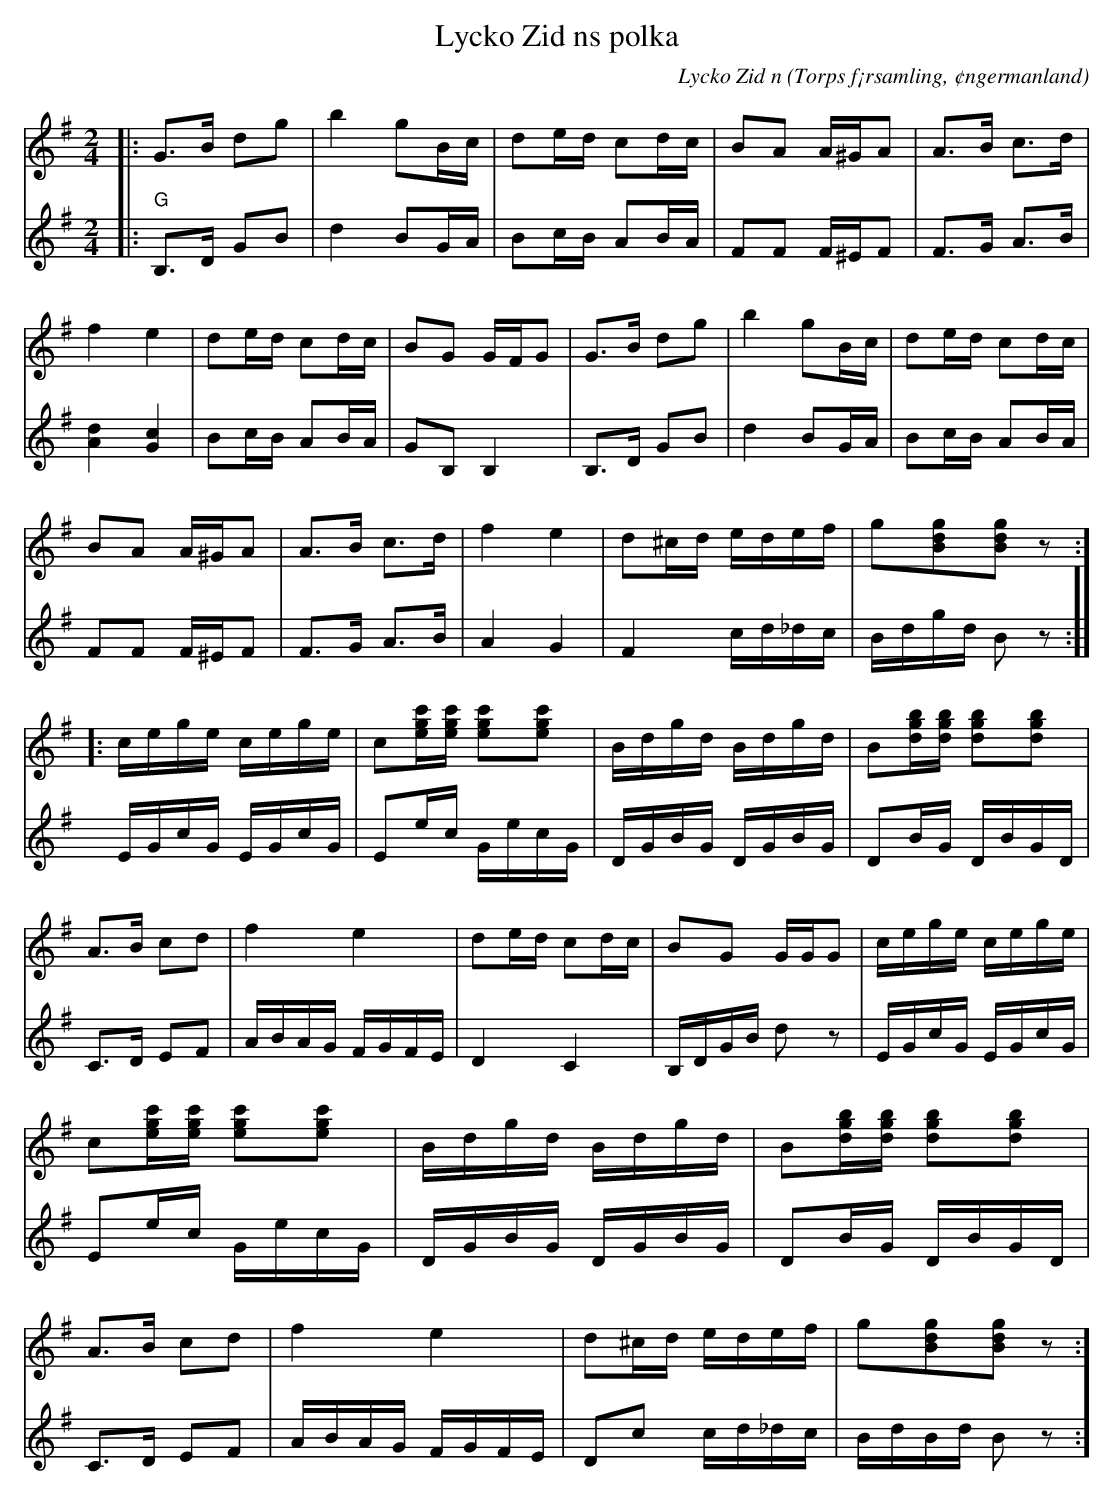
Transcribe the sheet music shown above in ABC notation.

X:1
T:Lycko Zid ns polka
O:Torps f¡rsamling, ¢ngermanland
C: Lycko Zid n
M:2/4
L:1/16
K:G
V:1
|: G3B d2g2 | b4 g2Bc | d2ed c2dc | B2A2 A^GA2 |A3B c3d | f4 e4 | d2ed c2dc | B2G2 GFG2 | G3B d2g2 | b4 g2Bc | d2ed c2dc | B2A2 A^GA2 | A3B c3d | f4 e4 | d2^cd edef | g2[gdB]2[gdB]2 z2 :][: cege cege | c2[c'ge][c'ge] [c'ge]2[c'ge]2 | Bdgd Bdgd | B2[bgd][bgd] [bgd]2[bgd]2 | A3B c2d2 | f4 e4 | d2ed c2dc | B2G2 GGG2 | cege cege | c2[c'ge][c'ge] [c'ge]2[c'ge]2 | Bdgd Bdgd | B2[bgd][bgd] [bgd]2[bgd]2 | A3B c2d2 | f4 e4 | d2^cd edef | g2[gdB]2[gdB]2 z2 :]
V:2
|: "G" B,3D G2B2 | d4 B2GA | B2cB A2BA | F2F2 F^EF2 | F3G A3B | [dA]4 [cG]4 | B2cB A2BA | G2B,2 B,4 | B,3D G2B2 | d4 B2GA | B2cB A2BA | F2F2 F^EF2 | F3G A3B | A4 G4 | F4 cd_dc | Bdgd B2 z2 :][ EGcG EGcG | E2ec GecG | DGBG DGBG | D2BG DBGD | C3D E2F2 | ABAG FGFE | D4 C4 | B,DGB d2 z2 | EGcG EGcG | E2ec GecG | DGBG DGBG | D2BG DBGD | C3D E2F2 | ABAG FGFE | D2c2 cd_dc | BdBd B2 z2 :]
